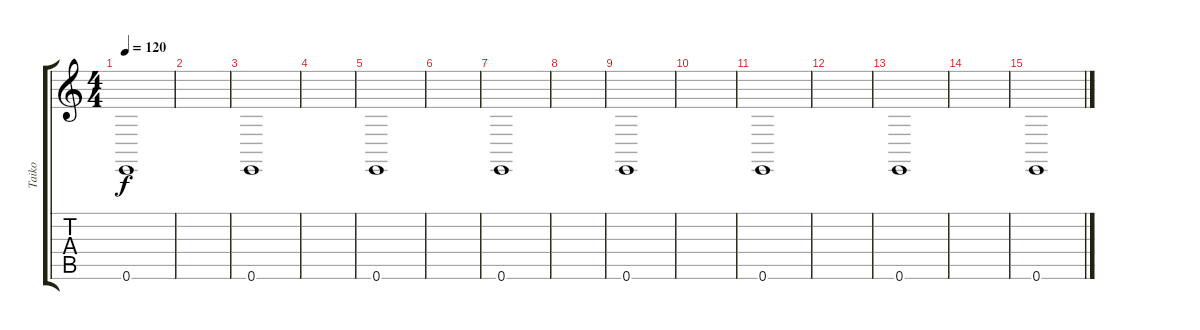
\track ("Taiko" "Taiko") {instrument taikodrum}
\staff {score tabs}
\tuning (E4 B3 G3 D3 A2 E2) {hide}
\ts (4 4)
\tempo 120
\clef g2
\ks c
0.6.1{dy f} |
|
0.6.1 |
|
0.6.1 |
|
0.6.1 |
|
0.6.1 |
|
0.6.1 |
|
0.6.1 |
|
0.6.1
